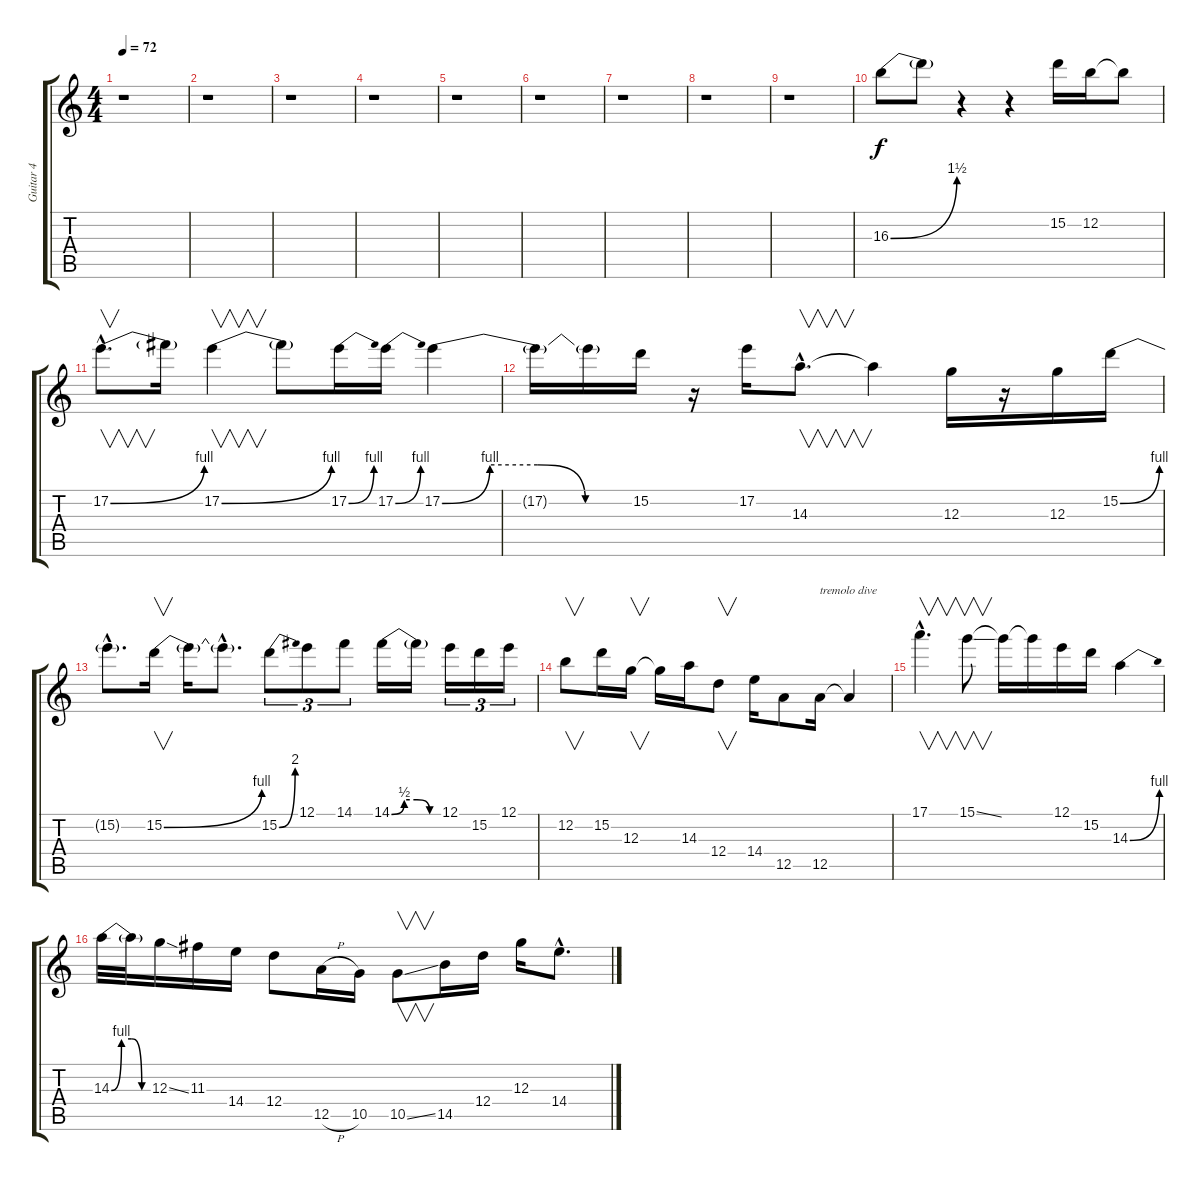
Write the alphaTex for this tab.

\track ("Guitar 4" "Guitar 4") {instrument distortionguitar}
\staff {score tabs}
\tuning (E4 B3 G3 D3 A2 E2) {hide}
\ts (4 4)
\tempo 72
\clef g2
\ks c
r.1{dy f} |
r.1 |
r.1 |
r.1 |
r.1 |
r.1 |
r.1 |
r.1 |
r.1 |
16.3{be (bend 0 0 60 6)}.8 16.3{t}.8 r.4 r.4 15.2.16 12.2.16 12.2{t}.8 |
17.2{be (bend 0 0 60 4) hac}.8{v d} 17.2{t}.16 17.2{be (bend 0 0 60 4)}.4{v} 17.2{t}.8 17.2{be (bend 0 0 60 4)}.16 17.2{be (bend 0 0 60 4)}.16 17.2{be (custom 0 0 15 4 30 4 45 0 60 0)}.4 |
17.2{t}.16 17.2{t}.16 15.2.16 r.16 17.2.16 14.3{hac}.8{v d} 14.3{t}.4 12.3.16 r.16 12.3.16 15.2{be (bend 0 0 60 4)}.16 |
15.2{hac t}.8{d} 15.2{be (bend 0 0 60 4)}.16{v} 15.2{t}.16 15.2{hac t}.8{d} 15.2{be (bend 0 0 60 8)}.8{tu (3 2)} 12.1.8{tu (3 2)} 14.1.8{tu (3 2)} 14.1{be (custom 0 0 15 2 30 2 45 0 60 0)}.16 14.1{t}.16 12.1.16{tu (3 2)} 15.2.16{tu (3 2)} 12.1.16{tu (3 2)} |
12.2.8{v} 15.2.16 12.3.16{v} 12.3{t}.16 14.3.16 12.4.8{v} 14.4.16 12.5.8 12.5.16{txt "tremolo dive"} 12.5{t}.4 |
17.1{hac}.4{v d} 15.1{ss}.8{v} 15.1{t}.16 15.1{t}.16 12.1.16 15.2.16 14.3{be (bend 0 0 60 4)}.4 |
14.3{be (custom 0 0 15 4 30 4 45 0 60 0)}.32 14.3{t}.32 12.3{ss}.16 11.3.16 14.4.16 12.4.8 12.5{h}.16 10.5.16 10.5{ss}.8{v} 14.5.16 12.4.16 12.3.16 14.4{hac}.8{d}
